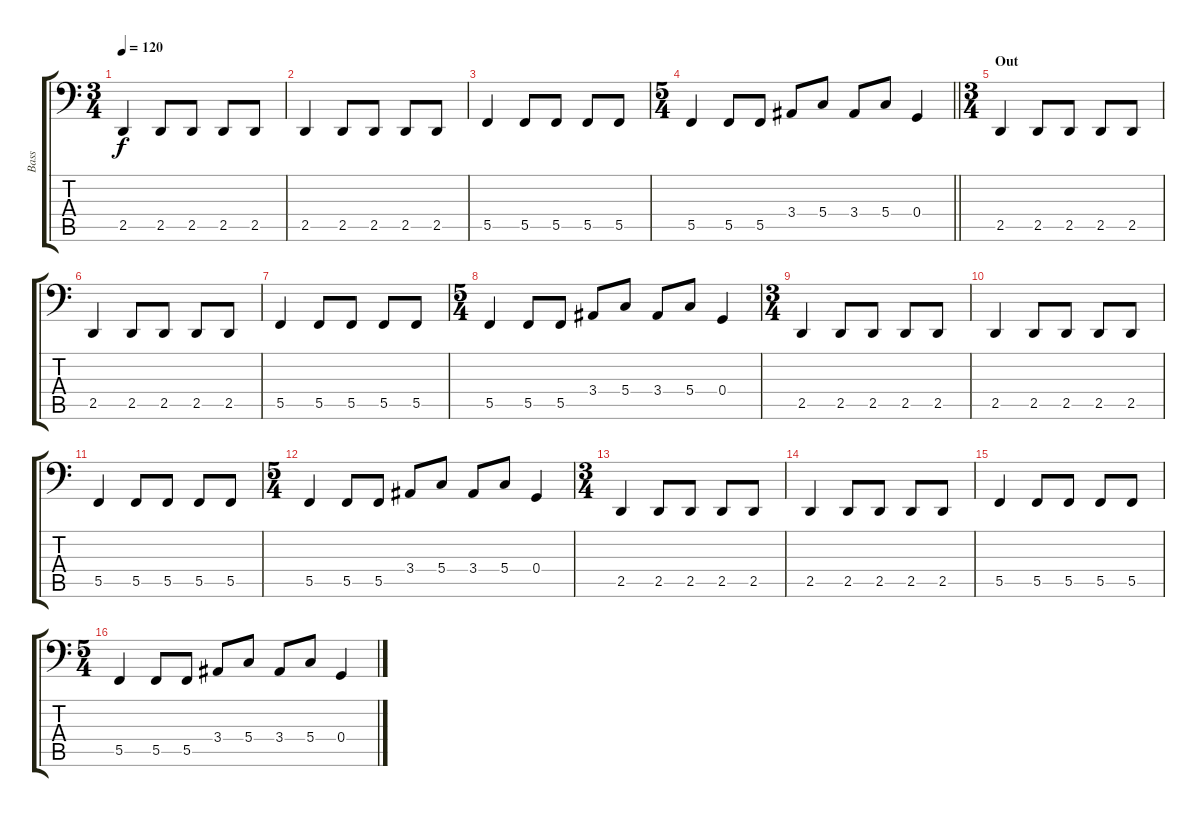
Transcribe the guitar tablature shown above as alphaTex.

\track ("Bass" "Bass") {instrument electricbasspick}
\staff {score tabs}
\tuning (Bb2 F2 C2 G1 C1 A0) {hide}
\ts (3 4)
\tempo 120
\clef f4
\ks c
2.5.4{dy f} 2.5.8 2.5.8 2.5.8 2.5.8 |
2.5.4 2.5.8 2.5.8 2.5.8 2.5.8 |
5.5.4 5.5.8 5.5.8 5.5.8 5.5.8 |
\ts (5 4)
\barLineRight lightlight
5.5.4 5.5.8 5.5.8 3.4.8 5.4.8 3.4.8 5.4.8 0.4.4 |
\ts (3 4)
\section ("" "Out")
2.5.4 2.5.8 2.5.8 2.5.8 2.5.8 |
2.5.4 2.5.8 2.5.8 2.5.8 2.5.8 |
5.5.4 5.5.8 5.5.8 5.5.8 5.5.8 |
\ts (5 4)
5.5.4 5.5.8 5.5.8 3.4.8 5.4.8 3.4.8 5.4.8 0.4.4 |
\ts (3 4)
2.5.4 2.5.8 2.5.8 2.5.8 2.5.8 |
2.5.4 2.5.8 2.5.8 2.5.8 2.5.8 |
5.5.4 5.5.8 5.5.8 5.5.8 5.5.8 |
\ts (5 4)
5.5.4 5.5.8 5.5.8 3.4.8 5.4.8 3.4.8 5.4.8 0.4.4 |
\ts (3 4)
2.5.4 2.5.8 2.5.8 2.5.8 2.5.8 |
2.5.4 2.5.8 2.5.8 2.5.8 2.5.8 |
5.5.4 5.5.8 5.5.8 5.5.8 5.5.8 |
\ts (5 4)
5.5.4 5.5.8 5.5.8 3.4.8 5.4.8 3.4.8 5.4.8 0.4.4
